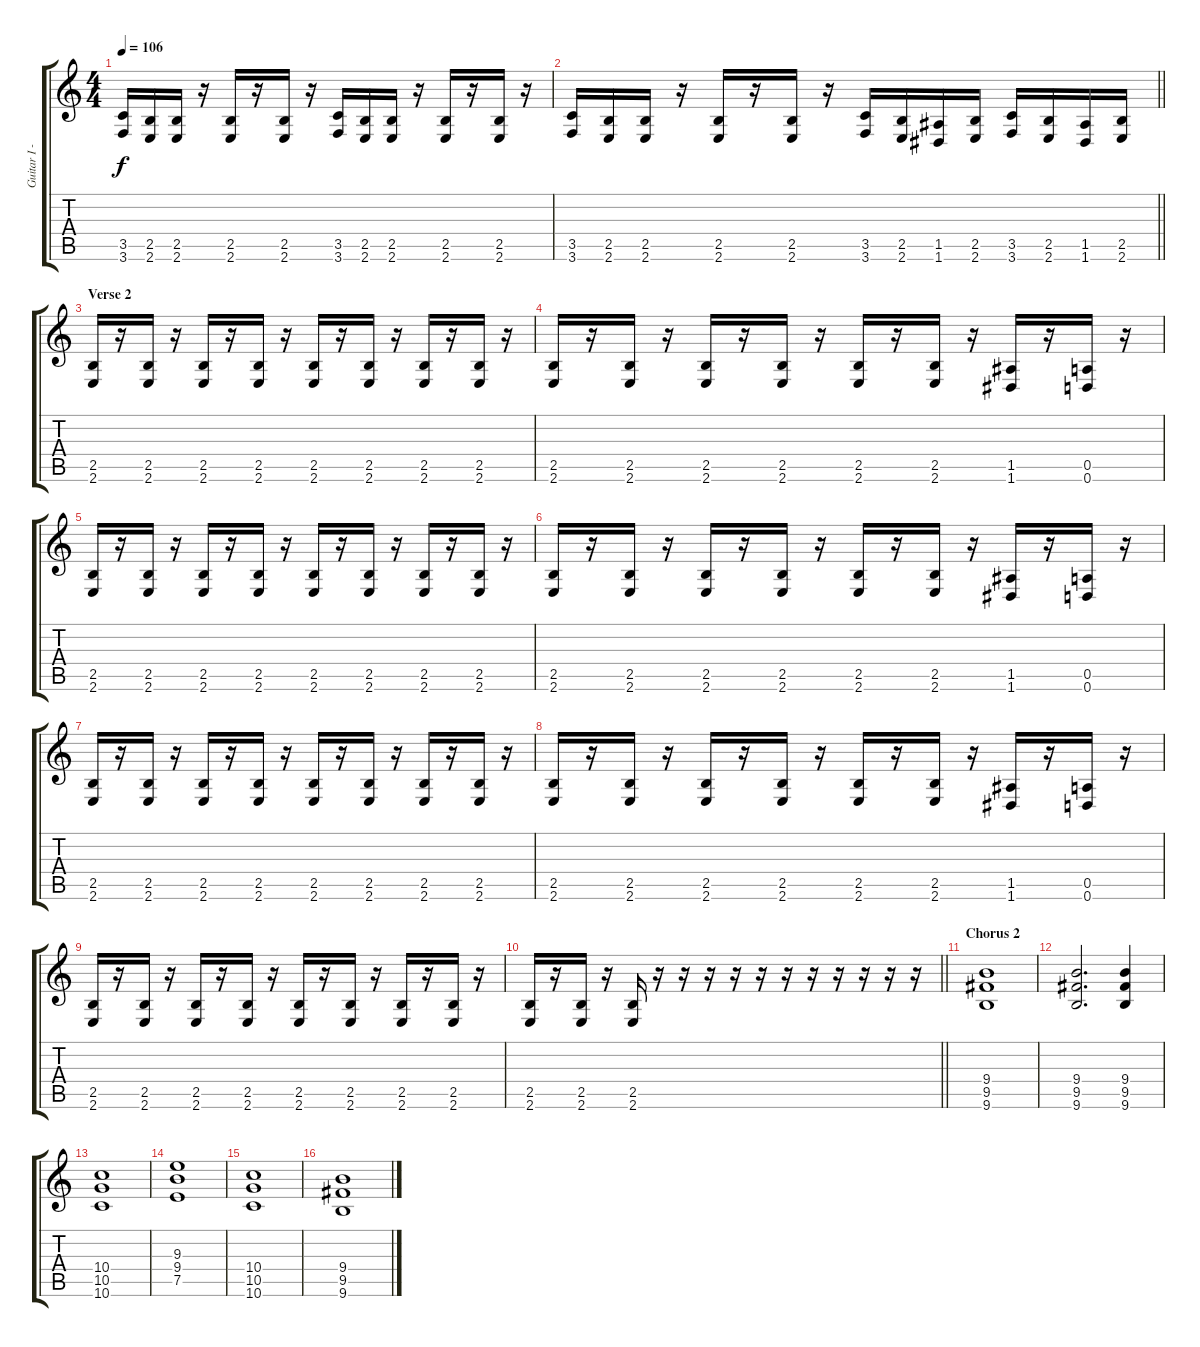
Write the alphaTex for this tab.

\track ("Guitar I - Richard Kruspe" "Guitar I -") {instrument distortionguitar}
\staff {score tabs}
\tuning (E4 B3 G3 D3 A2 D2) {hide}
\ts (4 4)
\tempo 106
\clef g2
\ks c
(3.5 3.6).16{dy f} (2.5 2.6).16 (2.5 2.6).16 r.16 (2.5 2.6).16 r.16 (2.5 2.6).16 r.16 (3.5 3.6).16 (2.5 2.6).16 (2.5 2.6).16 r.16 (2.5 2.6).16 r.16 (2.5 2.6).16 r.16 |
\barLineRight lightlight
(3.5 3.6).16 (2.5 2.6).16 (2.5 2.6).16 r.16 (2.5 2.6).16 r.16 (2.5 2.6).16 r.16 (3.5 3.6).16 (2.5 2.6).16 (1.5 1.6).16 (2.5 2.6).16 (3.5 3.6).16 (2.5 2.6).16 (1.5 1.6).16 (2.5 2.6).16 |
\section ("" "Verse 2")
(2.5 2.6).16 r.16 (2.5 2.6).16 r.16 (2.5 2.6).16 r.16 (2.5 2.6).16 r.16 (2.5 2.6).16 r.16 (2.5 2.6).16 r.16 (2.5 2.6).16 r.16 (2.5 2.6).16 r.16 |
(2.5 2.6).16 r.16 (2.5 2.6).16 r.16 (2.5 2.6).16 r.16 (2.5 2.6).16 r.16 (2.5 2.6).16 r.16 (2.5 2.6).16 r.16 (1.5 1.6).16 r.16 (0.5 0.6).16 r.16 |
(2.5 2.6).16 r.16 (2.5 2.6).16 r.16 (2.5 2.6).16 r.16 (2.5 2.6).16 r.16 (2.5 2.6).16 r.16 (2.5 2.6).16 r.16 (2.5 2.6).16 r.16 (2.5 2.6).16 r.16 |
(2.5 2.6).16 r.16 (2.5 2.6).16 r.16 (2.5 2.6).16 r.16 (2.5 2.6).16 r.16 (2.5 2.6).16 r.16 (2.5 2.6).16 r.16 (1.5 1.6).16 r.16 (0.5 0.6).16 r.16 |
(2.5 2.6).16 r.16 (2.5 2.6).16 r.16 (2.5 2.6).16 r.16 (2.5 2.6).16 r.16 (2.5 2.6).16 r.16 (2.5 2.6).16 r.16 (2.5 2.6).16 r.16 (2.5 2.6).16 r.16 |
(2.5 2.6).16 r.16 (2.5 2.6).16 r.16 (2.5 2.6).16 r.16 (2.5 2.6).16 r.16 (2.5 2.6).16 r.16 (2.5 2.6).16 r.16 (1.5 1.6).16 r.16 (0.5 0.6).16 r.16 |
(2.5 2.6).16 r.16 (2.5 2.6).16 r.16 (2.5 2.6).16 r.16 (2.5 2.6).16 r.16 (2.5 2.6).16 r.16 (2.5 2.6).16 r.16 (2.5 2.6).16 r.16 (2.5 2.6).16 r.16 |
\barLineRight lightlight
(2.5 2.6).16 r.16 (2.5 2.6).16 r.16 (2.5 2.6).16 r.16 r.16 r.16 r.16 r.16 r.16 r.16 r.16 r.16 r.16 r.16 |
\section ("" "Chorus 2")
(9.4 9.5 9.6).1 |
(9.4 9.5 9.6).2{d} (9.4 9.5 9.6).4 |
(10.4 10.5 10.6).1 |
(9.3 9.4 7.5).1 |
(10.4 10.5 10.6).1 |
(9.4 9.5 9.6).1
